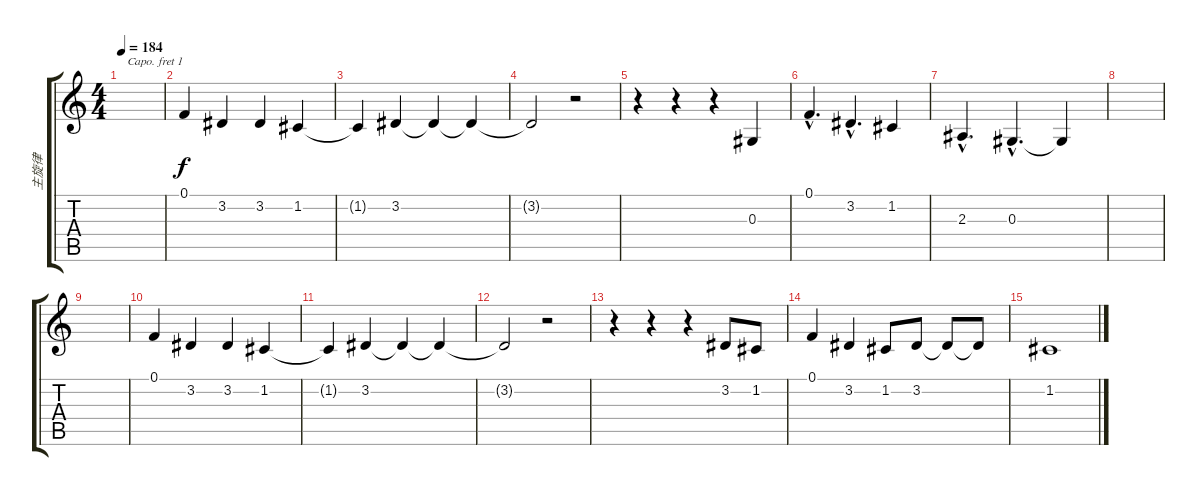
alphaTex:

\track ("主旋律" "主旋律") {instrument synthvoice}
\staff {score tabs}
\capo 1
\tuning (E4 B3 G3 D3 A2 E2) {hide}
\ts (4 4)
\tempo 184
\clef g2
\ks c
|
0.1.4 3.2.4 3.2.4 1.2.4 |
1.2{t}.4 3.2.4 3.2{t}.4 3.2{t}.4 |
3.2{t}.2 r.2 |
r.4 r.4 r.4 0.3.4 |
0.1{hac}.4{d} 3.2{hac}.4{d} 1.2.4 |
2.3{hac}.4{d} 0.3{hac}.4{d} 0.3{t}.4 |
|
|
0.1.4 3.2.4 3.2.4 1.2.4 |
1.2{t}.4 3.2.4 3.2{t}.4 3.2{t}.4 |
3.2{t}.2 r.2 |
r.4 r.4 r.4 3.2.8 1.2.8 |
0.1.4 3.2.4 1.2.8 3.2.8 3.2{t}.8 3.2{t}.8 |
1.2.1
